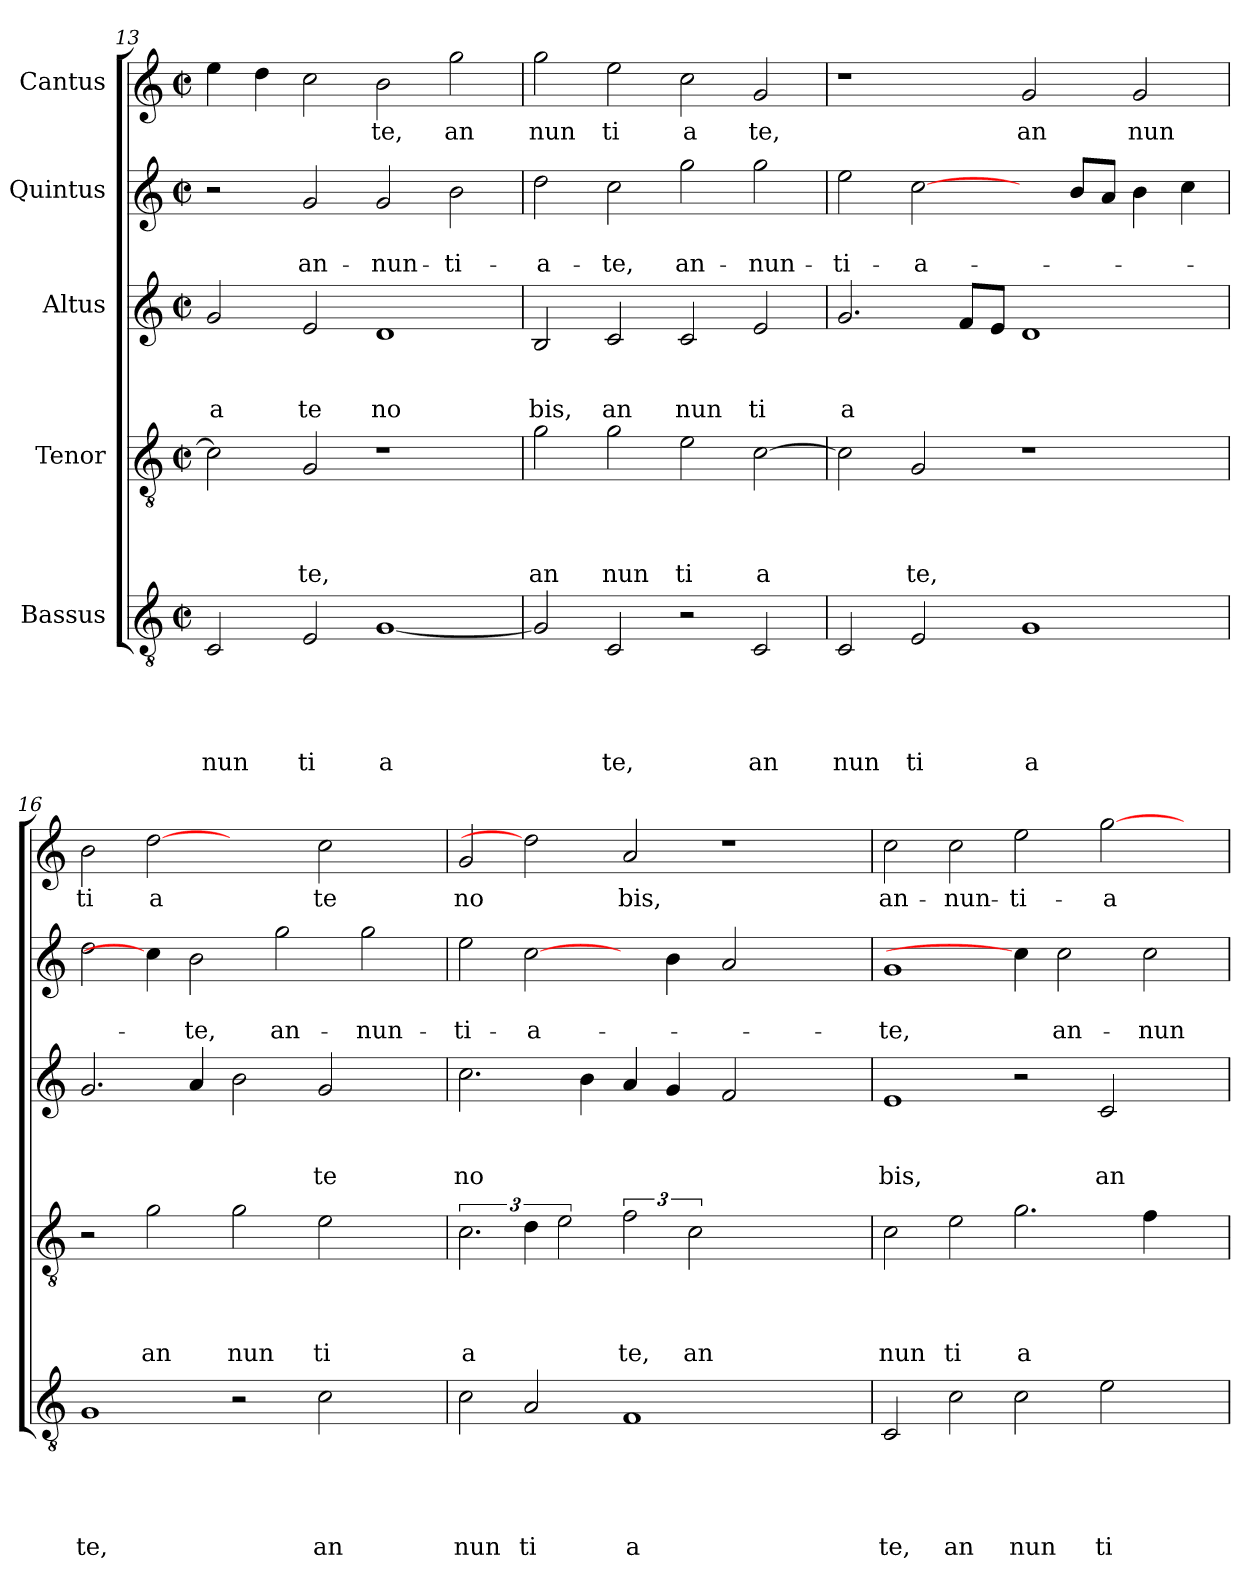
**kern	**text	**text	**text	**text	**text	**kern	**text	**text	**text	**text	**kern	**text	**text	**text	**kern	**text	**text	**kern	**text
*part5	*part5	*part5	*part5	*part5	*part5	*part4	*part4	*part4	*part4	*part4	*part3	*part3	*part3	*part3	*part2	*part2	*part2	*part1	*part1
*staff5	*staff5	*staff5	*staff5	*staff5	*staff5	*staff4	*staff4	*staff4	*staff4	*staff4	*staff3	*staff3	*staff3	*staff3	*staff2	*staff2	*staff2	*staff1	*staff1
*I"Bassus	*	*	*	*	*	*I"Tenor	*	*	*	*	*I"Altus	*	*	*	*I"Quintus	*	*	*I"Cantus	*
*clefGv2	*	*	*	*	*	*clefGv2	*	*	*	*	*clefG2	*	*	*	*clefG2	*	*	*clefG2	*
*k[]	*	*	*	*	*	*k[]	*	*	*	*	*k[]	*	*	*	*k[]	*	*	*k[]	*
*C:	*	*	*	*	*	*C:	*	*	*	*	*C:	*	*	*	*C:	*	*	*C:	*
*M2/2	*	*	*	*	*	*M2/2	*	*	*	*	*M2/2	*	*	*	*M2/2	*	*	*M2/2	*
*met(c|)	*	*	*	*	*	*met(c|)	*	*	*	*	*met(c|)	*	*	*	*met(c|)	*	*	*met(c|)	*
=13	=13	=13	=13	=13	=13	=13	=13	=13	=13	=13	=13	=13	=13	=13	=13	=13	=13	=13	=13
!	!	!	!	!	!LO:LY:b	!	!	!	!	!	!	!	!	!LO:LY:b	!	!	!	!	!
2C/	.	.	.	.	nun	2c\]	.	.	.	.	2g/	.	.	a	2r	.	.	4ee\	.
.	.	.	.	.	.	.	.	.	.	.	.	.	.	.	.	.	.	4dd\	.
!	!	!	!	!	!LO:LY:b	!	!	!	!	!LO:LY:b	!	!	!	!LO:LY:b	!	!	!LO:LY:b	!	!
2E/	.	.	.	.	ti	2G/	.	.	.	te,	2e/	.	.	te	2g/	.	an-	2cc\	.
!	!	!	!	!	!LO:LY:b	!	!	!	!	!	!	!	!	!LO:LY:b	!	!	!LO:LY:b	!	!LO:LY:b
[<1G	.	.	.	.	a	1r	.	.	.	.	1d	.	.	no	2g/	.	-nun-	2b\	te,
!	!	!	!	!	!	!	!	!	!	!	!	!	!	!	!	!	!LO:LY:b	!	!LO:LY:b
.	.	.	.	.	.	.	.	.	.	.	.	.	.	.	2b\	.	-ti-	2gg\	an
=14	=14	=14	=14	=14	=14	=14	=14	=14	=14	=14	=14	=14	=14	=14	=14	=14	=14	=14	=14
!	!	!	!	!	!	!	!	!	!	!LO:LY:b	!	!	!	!LO:LY:b	!	!	!LO:LY:b	!	!LO:LY:b
2G/]	.	.	.	.	.	2g\	.	.	.	an	2B/	.	.	bis,	2dd\	.	-a-	2gg\	nun
!	!	!	!	!	!LO:LY:b	!	!	!	!	!LO:LY:b	!	!	!	!LO:LY:b	!	!	!LO:LY:b	!	!LO:LY:b
2C/	.	.	.	.	te,	2g\	.	.	.	nun	2c/	.	.	an	2cc\	.	-te,	2ee\	ti
!	!	!	!	!	!	!	!	!	!	!LO:LY:b	!	!	!	!LO:LY:b	!	!	!LO:LY:b	!	!LO:LY:b
2r	.	.	.	.	.	2e\	.	.	.	ti	2c/	.	.	nun	2gg\	.	an-	2cc\	a
!	!	!	!	!	!LO:LY:b	!	!	!	!	!LO:LY:b	!	!	!	!LO:LY:b	!	!	!LO:LY:b	!	!LO:LY:b
2C/	.	.	.	.	an	[>2c\	.	.	.	a	2e/	.	.	ti	2gg\	.	-nun-	2g/	te,
=15	=15	=15	=15	=15	=15	=15	=15	=15	=15	=15	=15	=15	=15	=15	=15	=15	=15	=15	=15
!	!	!	!	!	!LO:LY:b	!	!	!	!	!	!	!	!	!LO:LY:b	!	!	!LO:LY:b	!	!
2C/	.	.	.	.	nun	2c\]	.	.	.	.	2.g/	.	.	a	2ee\	.	-ti-	1r	.
!	!	!	!	!	!LO:LY:b	!	!	!	!	!LO:LY:b	!	!	!	!	!	!	!LO:LY:b	!	!
2E/	.	.	.	.	ti	2G/	.	.	.	te,	.	.	.	.	[2cc\	.	-a-	.	.
.	.	.	.	.	.	.	.	.	.	.	8f/L	.	.	.	.	.	.	.	.
.	.	.	.	.	.	.	.	.	.	.	8e/J	.	.	.	.	.	.	.	.
!	!	!	!	!	!LO:LY:b	!	!	!	!	!	!	!	!	!	!	!	!	!	!LO:LY:b
1G	.	.	.	.	a	1r	.	.	.	.	1d	.	.	.	4ryy	.	.	2g/	an
.	.	.	.	.	.	.	.	.	.	.	.	.	.	.	8b/L	.	.	.	.
.	.	.	.	.	.	.	.	.	.	.	.	.	.	.	8a/J	.	.	.	.
!	!	!	!	!	!	!	!	!	!	!	!	!	!	!	!	!	!	!	!LO:LY:b
.	.	.	.	.	.	.	.	.	.	.	.	.	.	.	4b\	.	.	2g/	nun
.	.	.	.	.	.	.	.	.	.	.	.	.	.	.	4cc\	.	.	.	.
=16	=16	=16	=16	=16	=16	=16	=16	=16	=16	=16	=16	=16	=16	=16	=16	=16	=16	=16	=16
!	!	!	!	!	!LO:LY:b	!	!	!	!	!	!	!	!	!	!	!	!	!	!LO:LY:b
1G	.	.	.	.	te,	2r	.	.	.	.	2.g/	.	.	.	2dd\	.	.	2b\	ti
!	!	!	!	!	!	!	!	!	!	!LO:LY:b	!	!	!	!	!	!	!	!	!LO:LY:b
.	.	.	.	.	.	2g\	.	.	.	an	.	.	.	.	4cc\]	.	.	[2dd	a
!	!	!	!	!	!	!	!	!	!	!	!	!	!	!	!	!	!LO:LY:b	!	!
.	.	.	.	.	.	.	.	.	.	.	4a/	.	.	.	2b\	.	-te,	.	.
!	!	!	!	!	!	!	!	!	!	!LO:LY:b	!	!	!	!	!	!	!	!	!
2r	.	.	.	.	.	2g\	.	.	.	nun	2b\	.	.	.	.	.	.	2ryy	.
!	!	!	!	!	!	!	!	!	!	!	!	!	!	!	!	!	!LO:LY:b	!	!
.	.	.	.	.	.	.	.	.	.	.	.	.	.	.	2gg\	.	an-	.	.
!	!	!	!	!	!LO:LY:b	!	!	!	!	!LO:LY:b	!	!	!	!LO:LY:b	!	!	!	!	!LO:LY:b
2c\	.	.	.	.	an	2e\	.	.	.	ti	2g/	.	.	te	.	.	.	2cc\	te
!	!	!	!	!	!	!	!	!	!	!	!	!	!	!	!	!	!LO:LY:b	!	!
.	.	.	.	.	.	.	.	.	.	.	.	.	.	.	2gg\	.	-nun-	.	.
4ryy	.	.	.	.	.	4ryy	.	.	.	.	4ryy	.	.	.	.	.	.	4ryy	.
=17	=17	=17	=17	=17	=17	=17	=17	=17	=17	=17	=17	=17	=17	=17	=17	=17	=17	=17	=17
!	!	!	!	!	!LO:LY:b	!	!	!	!	!LO:LY:b	!	!	!	!LO:LY:b	!	!	!LO:LY:b	!	!LO:LY:b
2c\	.	.	.	.	nun	3.c\	.	.	.	a	2.cc\	.	.	no	2ee\	.	-ti-	2g/	no
!	!	!	!	!	!LO:LY:b	!	!	!	!	!	!	!	!	!	!	!	!LO:LY:b	!	!
2A/	.	.	.	.	ti	6d\	.	.	.	.	.	.	.	.	[2cc\	.	-a-	2dd]	.
.	.	.	.	.	.	3e\	.	.	.	.	.	.	.	.	.	.	.	.	.
.	.	.	.	.	.	.	.	.	.	.	4b\	.	.	.	.	.	.	.	.
!	!	!	!	!	!LO:LY:b	!	!	!	!	!LO:LY:b	!	!	!	!	!	!	!	!	!LO:LY:b
1F	.	.	.	.	a	3f\	.	.	.	te,	4a/	.	.	.	4ryy	.	.	2a/	bis,
.	.	.	.	.	.	.	.	.	.	.	4g/	.	.	.	4b\	.	.	.	.
!	!	!	!	!	!	!	!	!	!	!LO:LY:b	!	!	!	!	!	!	!	!	!
.	.	.	.	.	.	3c\	.	.	.	an	.	.	.	.	.	.	.	.	.
.	.	.	.	.	.	.	.	.	.	.	2f/	.	.	.	2a/	.	.	1r	.
.	.	.	.	.	.	6%5ryy	.	.	.	.	.	.	.	.	.	.	.	.	.
2ryy	.	.	.	.	.	.	.	.	.	.	2ryy	.	.	.	2ryy	.	.	.	.
!!LO:PB:g=z
=18	=18	=18	=18	=18	=18	=18	=18	=18	=18	=18	=18	=18	=18	=18	=18	=18	=18	=18	=18
!	!	!	!	!	!LO:LY:b	!	!	!	!	!LO:LY:b	!	!	!	!LO:LY:b	!	!	!LO:LY:b	!	!LO:LY:b
2C/	.	.	.	.	te,	2c\	.	.	.	nun	1e	.	.	bis,	1g	.	-te,	2cc\	an-
!	!	!	!	!	!LO:LY:b	!	!	!	!	!LO:LY:b	!	!	!	!	!	!	!	!	!LO:LY:b
2c\	.	.	.	.	an	2e\	.	.	.	ti	.	.	.	.	.	.	.	2cc\	-nun-
!	!	!	!	!	!LO:LY:b	!	!	!	!	!LO:LY:b	!	!	!	!	!	!	!	!	!LO:LY:b
2c\	.	.	.	.	nun	2.g\	.	.	.	a	2r	.	.	.	4cc\]	.	.	2ee\	-ti-
!	!	!	!	!	!	!	!	!	!	!	!	!	!	!	!	!	!LO:LY:b	!	!
.	.	.	.	.	.	.	.	.	.	.	.	.	.	.	2cc\	.	an-	.	.
!	!	!	!	!	!LO:LY:b	!	!	!	!	!	!	!	!	!LO:LY:b	!	!	!	!	!LO:LY:b
2e\	.	.	.	.	ti	.	.	.	.	.	2c/	.	.	an-	.	.	.	[>2gg\	-a-
!	!	!	!	!	!	!	!	!	!	!	!	!	!	!	!	!	!LO:LY:b	!	!
.	.	.	.	.	.	4f\	.	.	.	.	.	.	.	.	2cc\	.	-nun-	.	.
4ryy	.	.	.	.	.	4ryy	.	.	.	.	4ryy	.	.	.	.	.	.	4ryy	.
=	=	=	=	=	=	=	=	=	=	=	=	=	=	=	=	=	=	=	=
*-	*-	*-	*-	*-	*-	*-	*-	*-	*-	*-	*-	*-	*-	*-	*-	*-	*-	*-	*-
